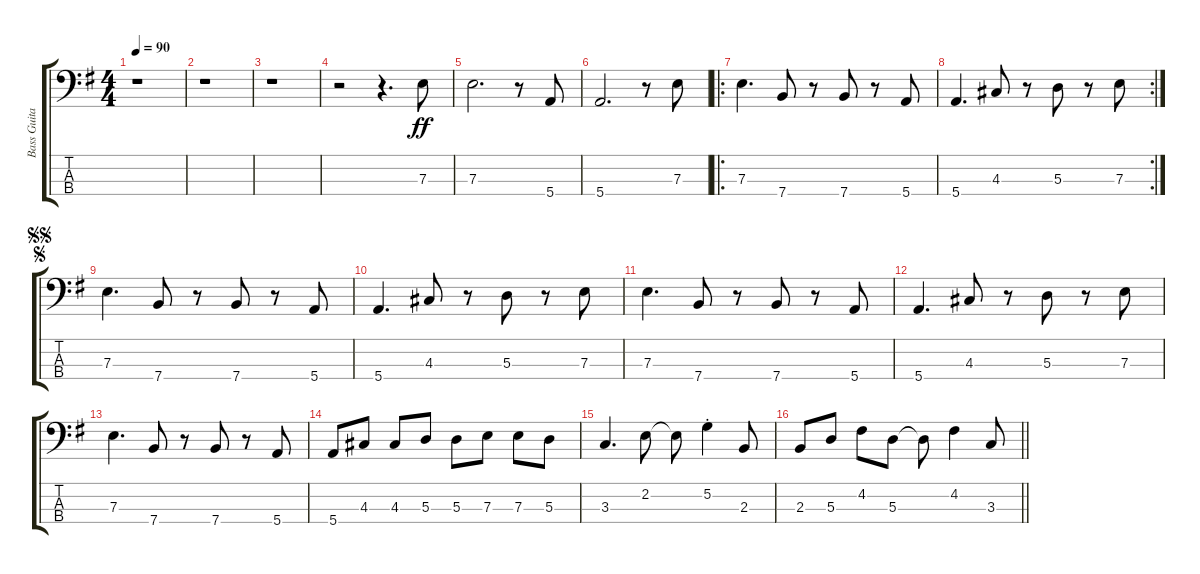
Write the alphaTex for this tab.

\track ("Bass Guitar" "Bass Guita") {instrument electricbassfinger}
\staff {score tabs}
\tuning (G2 D2 A1 E1) {hide}
\ts (4 4)
\tempo 90
\clef f4
\ks g
r.1{dy ff instrument electricbassfinger} |
r.1 |
r.1 |
r.2 r.4{d} 7.3.8 |
7.3.2{d} r.8 5.4.8 |
5.4.2{d} r.8 7.3.8 |
\ro
7.3.4{d} 7.4.8 r.8 7.4.8 r.8 5.4.8 |
\rc 2
5.4.4{d} 4.3.8 r.8 5.3.8 r.8 7.3.8 |
\jump segno
\jump segnosegno
7.3.4{d} 7.4.8 r.8 7.4.8 r.8 5.4.8 |
5.4.4{d} 4.3.8 r.8 5.3.8 r.8 7.3.8 |
7.3.4{d} 7.4.8 r.8 7.4.8 r.8 5.4.8 |
5.4.4{d} 4.3.8 r.8 5.3.8 r.8 7.3.8 |
7.3.4{d} 7.4.8 r.8 7.4.8 r.8 5.4.8 |
5.4.8 4.3.8 4.3.8 5.3.8 5.3.8 7.3.8 7.3.8 5.3.8 |
3.3.4{d} 2.2.8 2.2{t}.8 5.2{st}.4 2.3.8 |
\barLineRight lightlight
2.3.8 5.3.8 4.2.8 5.3.8 5.3{t}.8 4.2.4 3.3.8
